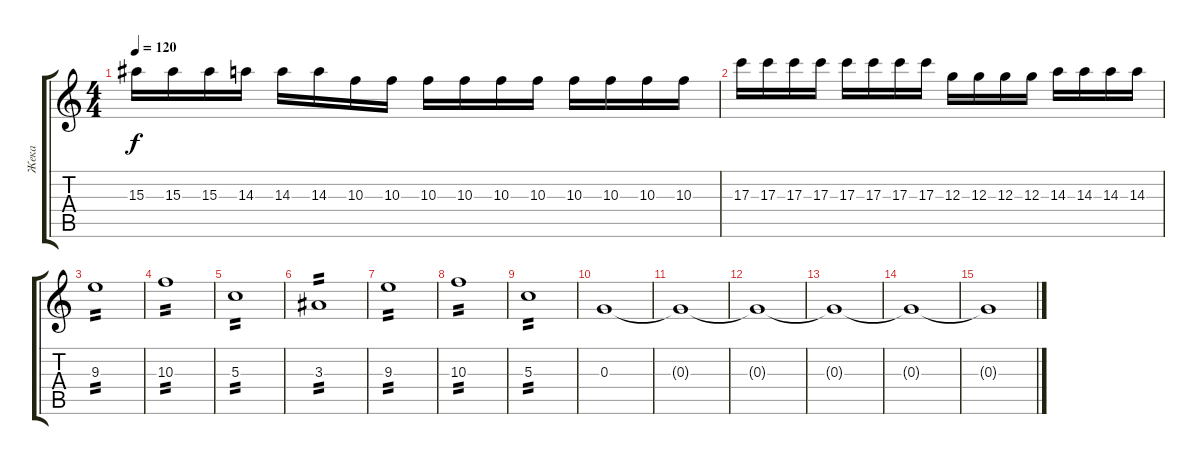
\track ("Жека" "Жека") {instrument distortionguitar}
\staff {score tabs}
\tuning (E4 B3 G3 D3 A2 D2) {hide}
\ts (4 4)
\tempo 120
\clef g2
\ks c
15.3.16{dy f} 15.3.16 15.3.16 14.3.16 14.3.16 14.3.16 10.3.16 10.3.16 10.3.16 10.3.16 10.3.16 10.3.16 10.3.16 10.3.16 10.3.16 10.3.16 |
17.3.16 17.3.16 17.3.16 17.3.16 17.3.16 17.3.16 17.3.16 17.3.16 12.3.16 12.3.16 12.3.16 12.3.16 14.3.16 14.3.16 14.3.16 14.3.16 |
9.3.1{tp 2 volume 7} |
10.3.1{tp 2} |
5.3.1{tp 2} |
3.3.1{tp 2} |
9.3.1{tp 2} |
10.3.1{tp 2} |
5.3.1{tp 2} |
0.3.1 |
0.3{t}.1 |
0.3{t}.1 |
0.3{t}.1 |
0.3{t}.1 |
0.3{t}.1
